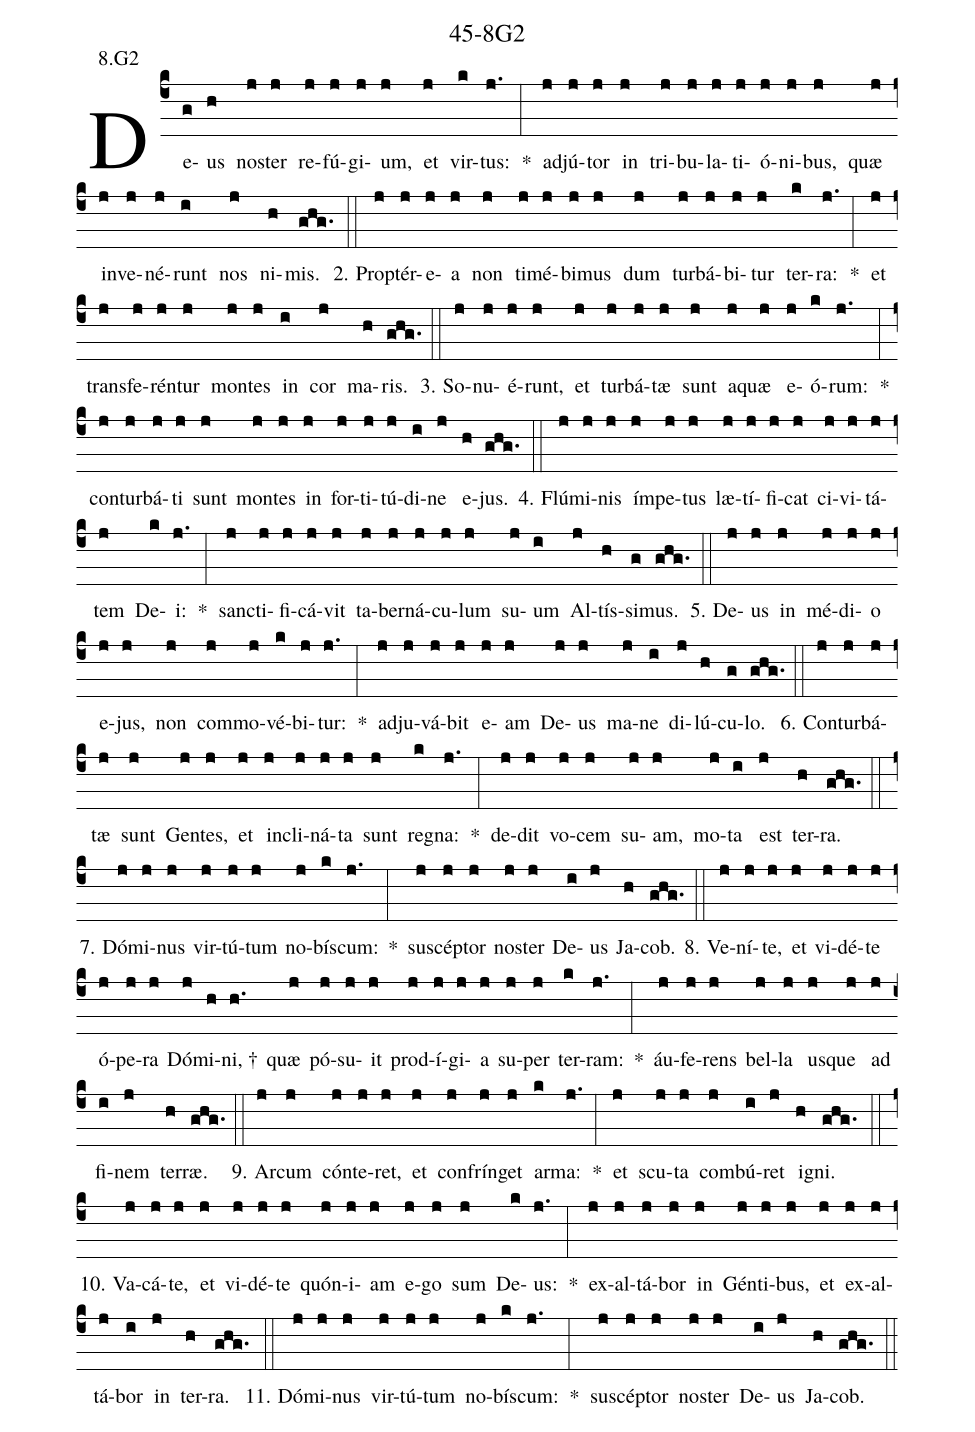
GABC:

name: 45-8G2;
annotation: 8.G2;
%%
(c4)De(g)us(h) nos(j)ter(j) re(j)fú(j)gi(j)um,(j) et(j) vir(k)tus:(j.) *(:) ad(j)jú(j)tor(j) in(j) tri(j)bu(j)la(j)ti(j)ó(j)ni(j)bus,(j) quæ(j) in(j)ve(j)né(j)runt(i) nos(j) ni(h)mis.(ghg.) (::)
2. Prop(j)tér(j)e(j)a(j) non(j) ti(j)mé(j)bi(j)mus(j) dum(j) tur(j)bá(j)bi(j)tur(j) ter(k)ra:(j.) *(:) et(j) trans(j)fe(j)rén(j)tur(j) mon(j)tes(j) in(i) cor(j) ma(h)ris.(ghg.) (::)
3. So(j)nu(j)é(j)runt,(j) et(j) tur(j)bá(j)tæ(j) sunt(j) a(j)quæ(j) e(j)ó(k)rum:(j.) *(:) con(j)tur(j)bá(j)ti(j) sunt(j) mon(j)tes(j) in(j) for(j)ti(j)tú(j)di(i)ne(j) e(h)jus.(ghg.) (::)
4. Flú(j)mi(j)nis(j) ím(j)pe(j)tus(j) læ(j)tí(j)fi(j)cat(j) ci(j)vi(j)tá(j)tem(j) De(k)i:(j.) *(:) sanc(j)ti(j)fi(j)cá(j)vit(j) ta(j)ber(j)ná(j)cu(j)lum(j) su(j)um(i) Al(j)tís(h)si(g)mus.(ghg.) (::)
5. De(j)us(j) in(j) mé(j)di(j)o(j) e(j)jus,(j) non(j) com(j)mo(j)vé(k)bi(j)tur:(j.) *(:) ad(j)ju(j)vá(j)bit(j) e(j)am(j) De(j)us(j) ma(j)ne(i) di(j)lú(h)cu(g)lo.(ghg.) (::)
6. Con(j)tur(j)bá(j)tæ(j) sunt(j) Gen(j)tes,(j) et(j) in(j)cli(j)ná(j)ta(j) sunt(j) re(k)gna:(j.) *(:) de(j)dit(j) vo(j)cem(j) su(j)am,(j) mo(j)ta(i) est(j) ter(h)ra.(ghg.) (::)
7. Dó(j)mi(j)nus(j) vir(j)tú(j)tum(j) no(j)bís(k)cum:(j.) *(:) su(j)scép(j)tor(j) nos(j)ter(j) De(i)us(j) Ja(h)cob.(ghg.) (::)
8. Ve(j)ní(j)te,(j) et(j) vi(j)dé(j)te(j) ó(j)pe(j)ra(j) Dó(j)mi(h)ni, †(h.) quæ(j) pó(j)su(j)it(j) prod(j)í(j)gi(j)a(j) su(j)per(j) ter(k)ram:(j.) *(:) áu(j)fe(j)rens(j) bel(j)la(j) us(j)que(j) ad(j) fi(i)nem(j) ter(h)ræ.(ghg.) (::)
9. Ar(j)cum(j) cón(j)te(j)ret,(j) et(j) con(j)frín(j)get(j) ar(k)ma:(j.) *(:) et(j) scu(j)ta(j) com(j)bú(i)ret(j) i(h)gni.(ghg.) (::)
10. Va(j)cá(j)te,(j) et(j) vi(j)dé(j)te(j) quón(j)i(j)am(j) e(j)go(j) sum(j) De(k)us:(j.) *(:) ex(j)al(j)tá(j)bor(j) in(j) Gén(j)ti(j)bus,(j) et(j) ex(j)al(j)tá(j)bor(i) in(j) ter(h)ra.(ghg.) (::)
11. Dó(j)mi(j)nus(j) vir(j)tú(j)tum(j) no(j)bís(k)cum:(j.) *(:) su(j)scép(j)tor(j) nos(j)ter(j) De(i)us(j) Ja(h)cob.(ghg.) (::)
